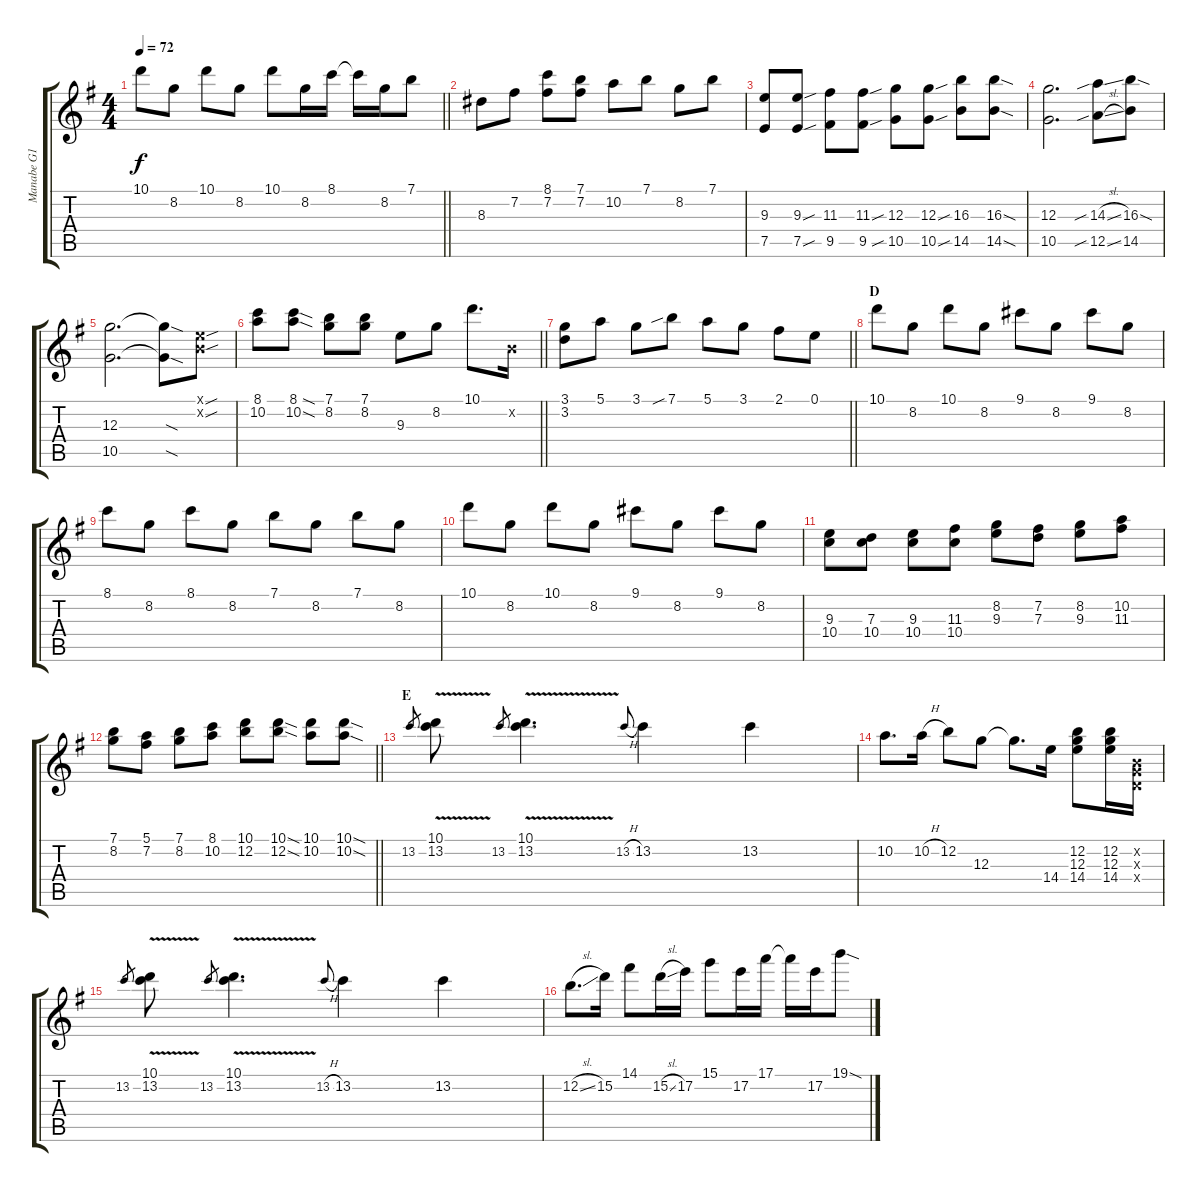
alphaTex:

\track ("Manabe G1" "Manabe G1") {instrument overdrivenguitar}
\staff {score tabs}
\tuning (E4 B3 G3 D3 A2 E2) {hide}
\ts (4 4)
\section ("" "")
\tempo 72
\clef g2
\barLineRight lightlight
\ks g
10.1.8{dy f} 8.2.8 10.1.8 8.2.8 10.1.8 8.2.16 8.1.16 8.1{t}.16 8.2.16 7.1.8 |
\section ("" "")
8.3.8 7.2.8 (8.1 7.2).8 (7.1 7.2).8 10.2.8 7.1.8 8.2.8 7.1.8 |
(9.3 7.5).8 (9.3{sou} 7.5{sou}).8 (11.3 9.5).8 (11.3{sou} 9.5{sou}).8 (12.3 10.5).8 (12.3{sou} 10.5{sou}).8 (16.3 14.5).8 (16.3{sod} 14.5{sod}).8 |
(12.3 10.5).2{d} (14.3{sib sl} 12.5{sib sl}).8 (16.3{sod} 14.5).8 |
(12.3 10.5).2{d} (12.3{sod t} 10.5{sod t}).8 (0.1{sou x} 0.2{sou x}).8 |
\barLineRight lightlight
(8.1 10.2).8 (8.1{sod} 10.2{sod}).8 (7.1 8.2).8 (7.1 8.2).8 9.3.8 8.2.8 10.1.8{d} 0.2{x}.16 |
\section ("" "")
\barLineRight lightlight
(3.1 3.2).8 5.1.8 3.1.8 7.1{sib}.8 5.1.8 3.1.8 2.1.8 0.1.8 |
\section ("" "D")
10.1.8 8.2.8 10.1.8 8.2.8 9.1.8 8.2.8 9.1.8 8.2.8 |
8.1.8 8.2.8 8.1.8 8.2.8 7.1.8 8.2.8 7.1.8 8.2.8 |
10.1.8 8.2.8 10.1.8 8.2.8 9.1.8 8.2.8 9.1.8 8.2.8 |
(9.3 10.4).8 (7.3 10.4).8 (9.3 10.4).8 (11.3 10.4).8 (8.2 9.3).8 (7.2 7.3).8 (8.2 9.3).8 (10.2 11.3).8 |
\barLineRight lightlight
(7.1 8.2).8 (5.1 7.2).8 (7.1 8.2).8 (8.1 10.2).8 (10.1 12.2).8 (10.1{sod} 12.2{sod}).8 (10.1 10.2).8 (10.1{sod} 10.2{sod}).8 |
\section ("" "E")
13.2.8{gr} (10.1 13.2{v}).8 13.2.8{gr} (10.1 13.2{v}).4{d} 13.2{h}.8{gr onbeat} 13.2.4 13.2.4 |
10.2.8{d} 10.2{h}.16 12.2.8 12.3.8 12.3{t}.8{d} 14.4.16 (12.2 12.3 14.4).8 (12.2 12.3 14.4).16 (0.2{x} 0.3{x} 0.4{x}).16 |
13.2.8{gr} (10.1 13.2{v}).8 13.2.8{gr} (10.1 13.2{v}).4{d} 13.2{h}.8{gr onbeat} 13.2.4 13.2.4 |
12.2{sl}.8{d} 15.2.16 14.1.8 15.2{sl}.16 17.2.16 15.1.8 17.2.16 17.1.16 17.1{t}.16 17.2.16 19.1{sod}.8
